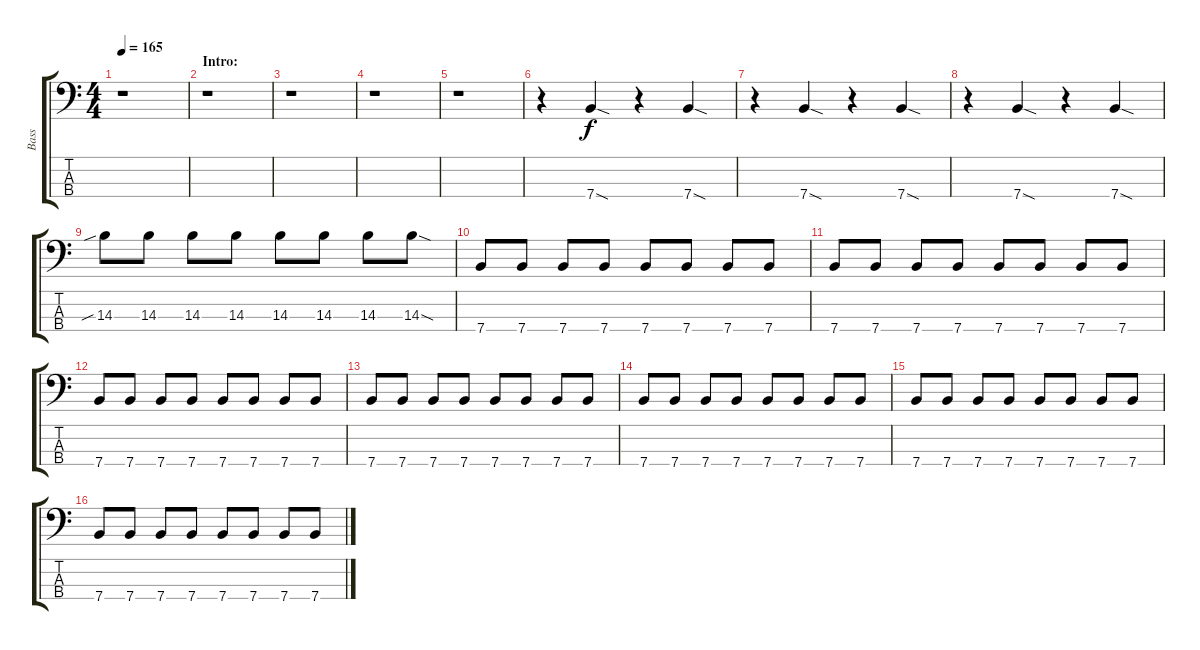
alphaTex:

\track ("Bass" "Bass") {instrument electricbasspick}
\staff {score tabs}
\tuning (G2 D2 A1 E1) {hide}
\ts (4 4)
\tempo 165
\clef f4
\ks c
r.1{dy f instrument electricbasspick} |
\section ("" "Intro:")
r.1 |
r.1 |
r.1 |
r.1 |
r.4 7.4{sod}.4 r.4 7.4{sod}.4 |
r.4 7.4{sod}.4 r.4 7.4{sod}.4 |
r.4 7.4{sod}.4 r.4 7.4{sod}.4 |
14.3{sib}.8 14.3.8 14.3.8 14.3.8 14.3.8 14.3.8 14.3.8 14.3{sod}.8 |
7.4.8 7.4.8 7.4.8 7.4.8 7.4.8 7.4.8 7.4.8 7.4.8 |
7.4.8 7.4.8 7.4.8 7.4.8 7.4.8 7.4.8 7.4.8 7.4.8 |
7.4.8 7.4.8 7.4.8 7.4.8 7.4.8 7.4.8 7.4.8 7.4.8 |
7.4.8 7.4.8 7.4.8 7.4.8 7.4.8 7.4.8 7.4.8 7.4.8 |
7.4.8 7.4.8 7.4.8 7.4.8 7.4.8 7.4.8 7.4.8 7.4.8 |
7.4.8 7.4.8 7.4.8 7.4.8 7.4.8 7.4.8 7.4.8 7.4.8 |
7.4.8 7.4.8 7.4.8 7.4.8 7.4.8 7.4.8 7.4.8 7.4.8
